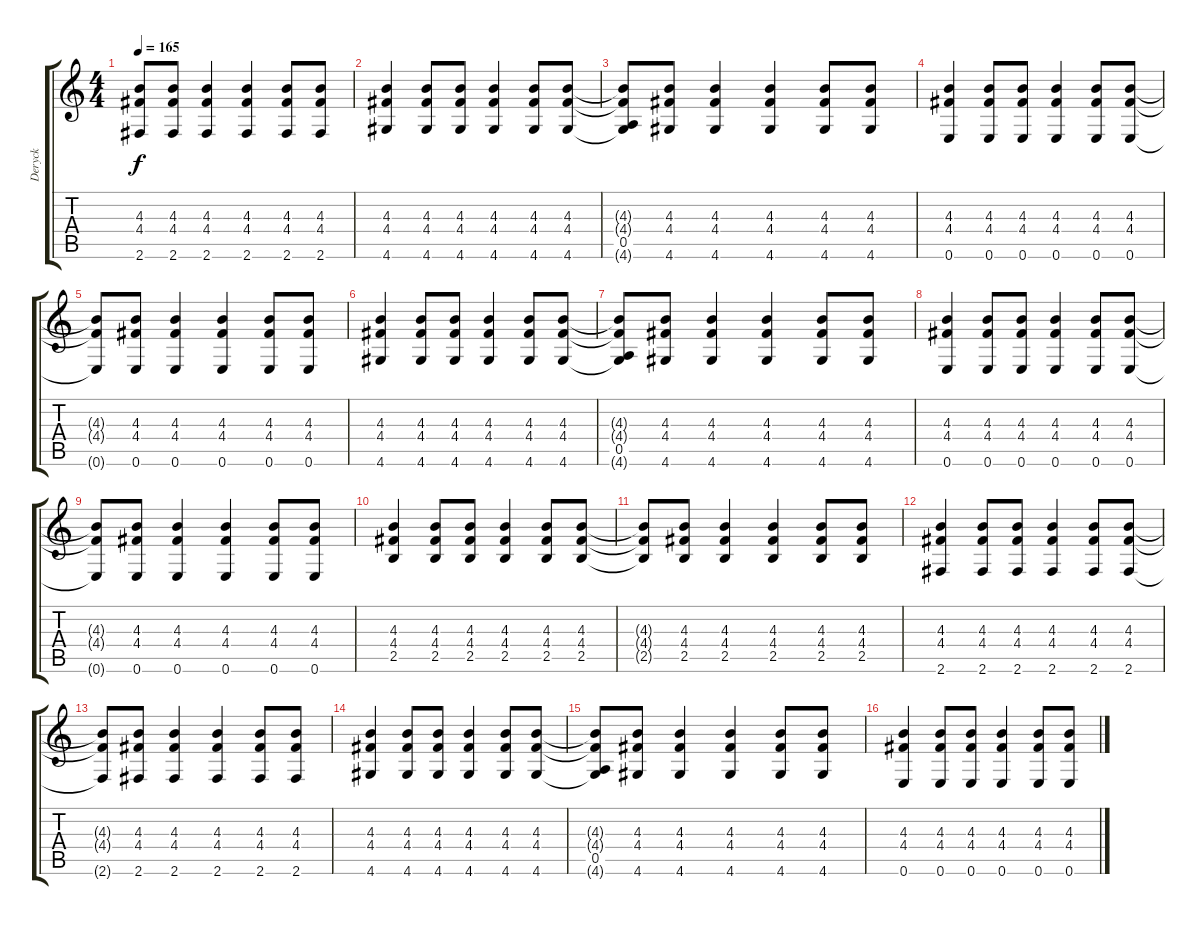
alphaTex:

\track ("Deryck" "Deryck") {instrument electricguitarclean}
\staff {score tabs}
\tuning (E4 B3 G3 D3 A2 E2) {hide}
\ts (4 4)
\tempo 165
\clef g2
\ks c
(4.3{t} 4.4{t} 2.6{t}).8{dy f} (4.3 4.4 2.6).8 (4.3 4.4 2.6).4 (4.3 4.4 2.6).4 (4.3 4.4 2.6).8 (4.3 4.4 2.6).8 |
(4.3 4.4 4.6).4 (4.3 4.4 4.6).8 (4.3 4.4 4.6).8 (4.3 4.4 4.6).4 (4.3 4.4 4.6).8 (4.3 4.4 4.6).8 |
(4.3{t} 4.4{t} 0.5 4.6{t}).8 (4.3 4.4 4.6).8 (4.3 4.4 4.6).4 (4.3 4.4 4.6).4 (4.3 4.4 4.6).8 (4.3 4.4 4.6).8 |
(4.3 4.4 0.6).4 (4.3 4.4 0.6).8 (4.3 4.4 0.6).8 (4.3 4.4 0.6).4 (4.3 4.4 0.6).8 (4.3 4.4 0.6).8 |
(4.3{t} 4.4{t} 0.6{t}).8 (4.3 4.4 0.6).8 (4.3 4.4 0.6).4 (4.3 4.4 0.6).4 (4.3 4.4 0.6).8 (4.3 4.4 0.6).8 |
(4.3 4.4 4.6).4 (4.3 4.4 4.6).8 (4.3 4.4 4.6).8 (4.3 4.4 4.6).4 (4.3 4.4 4.6).8 (4.3 4.4 4.6).8 |
(4.3{t} 4.4{t} 0.5 4.6{t}).8 (4.3 4.4 4.6).8 (4.3 4.4 4.6).4 (4.3 4.4 4.6).4 (4.3 4.4 4.6).8 (4.3 4.4 4.6).8 |
(4.3 4.4 0.6).4 (4.3 4.4 0.6).8 (4.3 4.4 0.6).8 (4.3 4.4 0.6).4 (4.3 4.4 0.6).8 (4.3 4.4 0.6).8 |
(4.3{t} 4.4{t} 0.6{t}).8 (4.3 4.4 0.6).8 (4.3 4.4 0.6).4 (4.3 4.4 0.6).4 (4.3 4.4 0.6).8 (4.3 4.4 0.6).8 |
(4.3 4.4 2.5).4 (4.3 4.4 2.5).8 (4.3 4.4 2.5).8 (4.3 4.4 2.5).4 (4.3 4.4 2.5).8 (4.3 4.4 2.5).8 |
(4.3{t} 4.4{t} 2.5{t}).8 (4.3 4.4 2.5).8 (4.3 4.4 2.5).4 (4.3 4.4 2.5).4 (4.3 4.4 2.5).8 (4.3 4.4 2.5).8 |
(4.3 4.4 2.6).4 (4.3 4.4 2.6).8 (4.3 4.4 2.6).8 (4.3 4.4 2.6).4 (4.3 4.4 2.6).8 (4.3 4.4 2.6).8 |
(4.3{t} 4.4{t} 2.6{t}).8 (4.3 4.4 2.6).8 (4.3 4.4 2.6).4 (4.3 4.4 2.6).4 (4.3 4.4 2.6).8 (4.3 4.4 2.6).8 |
(4.3 4.4 4.6).4 (4.3 4.4 4.6).8 (4.3 4.4 4.6).8 (4.3 4.4 4.6).4 (4.3 4.4 4.6).8 (4.3 4.4 4.6).8 |
(4.3{t} 4.4{t} 0.5 4.6{t}).8 (4.3 4.4 4.6).8 (4.3 4.4 4.6).4 (4.3 4.4 4.6).4 (4.3 4.4 4.6).8 (4.3 4.4 4.6).8 |
(4.3 4.4 0.6).4 (4.3 4.4 0.6).8 (4.3 4.4 0.6).8 (4.3 4.4 0.6).4 (4.3 4.4 0.6).8 (4.3 4.4 0.6).8
